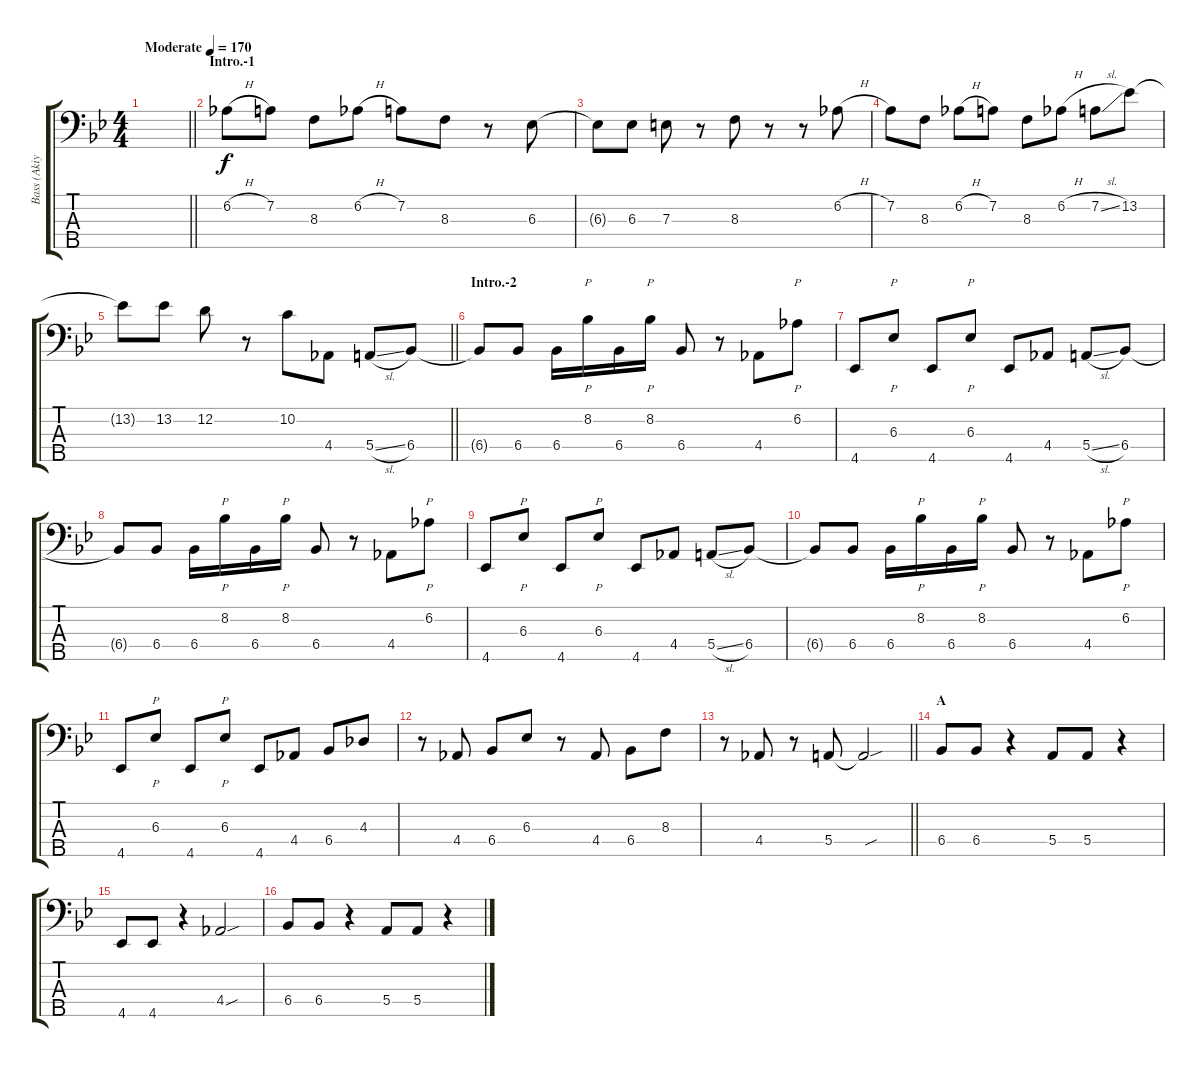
\track ("Bass (Akiyama Mio)" "Bass (Akiy") {instrument electricbassfinger}
\staff {score tabs}
\tuning (G2 D2 A1 E1 B0) {hide}
\ts (4 4)
\tempo (170 "Moderate")
\clef f4
\barLineRight lightlight
\ks bb
|
\section ("" "Intro.-1")
6.2{h}.8 7.2.8 8.3.8 6.2{h}.8 7.2.8 8.3.8 r.8 6.3.8 |
6.3{t}.8 6.3.8 7.3.8 r.8 8.3.8 r.8 r.8 6.2{h}.8 |
7.2.8 8.3.8 6.2{h}.8 7.2.8 8.3.8 6.2{h}.8 7.2{sl}.8 13.2.8 |
\barLineRight lightlight
13.2{t}.8 13.2.8 12.2.8 r.8 10.2.8 4.4.8 5.4{sl}.8 6.4.8 |
\section ("" "Intro.-2")
6.4{t}.8 6.4.8 6.4.16 8.2.16{p} 6.4.16 8.2.16{p} 6.4.8 r.8 4.4.8 6.2.8{p} |
4.5.8 6.3.8{p} 4.5.8 6.3.8{p} 4.5.8 4.4.8 5.4{sl}.8 6.4.8 |
6.4{t}.8 6.4.8 6.4.16 8.2.16{p} 6.4.16 8.2.16{p} 6.4.8 r.8 4.4.8 6.2.8{p} |
4.5.8 6.3.8{p} 4.5.8 6.3.8{p} 4.5.8 4.4.8 5.4{sl}.8 6.4.8 |
6.4{t}.8 6.4.8 6.4.16 8.2.16{p} 6.4.16 8.2.16{p} 6.4.8 r.8 4.4.8 6.2.8{p} |
4.5.8 6.3.8{p} 4.5.8 6.3.8{p} 4.5.8 4.4.8 6.4.8 4.3.8 |
r.8 4.4.8 6.4.8 6.3.8 r.8 4.4.8 6.4.8 8.3.8 |
\barLineRight lightlight
r.8 4.4.8 r.8 5.4.8 5.4{sou t}.2 |
\section ("" "A")
6.4.8 6.4.8 r.4 5.4.8 5.4.8 r.4 |
4.5.8 4.5.8 r.4 4.4{sou}.2 |
6.4.8 6.4.8 r.4 5.4.8 5.4.8 r.4
